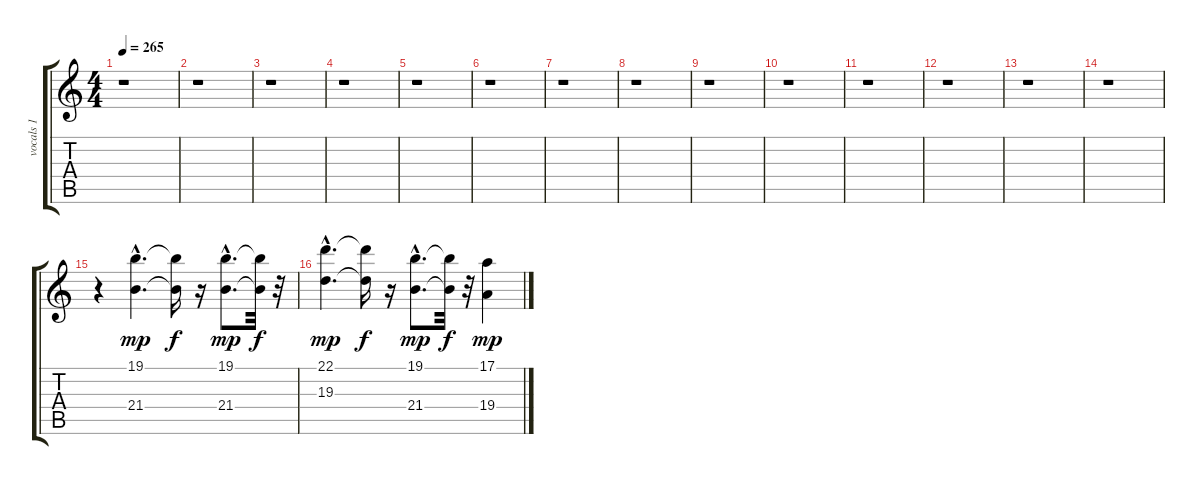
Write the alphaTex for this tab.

\track ("vocals 1" "vocals 1") {instrument fx5brightness}
\staff {score tabs}
\tuning (E4 B3 G3 D3 A2 E2) {hide}
\ts (4 4)
\tempo 265
\clef g2
\ks c
r.1{dy f} |
r.1 |
r.1 |
r.1 |
r.1 |
r.1 |
r.1 |
r.1 |
r.1 |
r.1 |
r.1 |
r.1 |
r.1 |
r.1 |
r.4 (19.1{hac} 21.4{hac}).4{d dy mp} (19.1{t} 21.4{t}).16{dy f} r.16 (19.1{hac} 21.4{hac}).8{d dy mp} (19.1{t} 21.4{t}).32{dy f} r.32 |
(22.1{hac} 19.3{hac}).4{d dy mp} (22.1{t} 19.3{t}).16{dy f} r.16 (19.1{hac} 21.4{hac}).8{d dy mp} (19.1{t} 21.4{t}).32{dy f} r.32 (17.1 19.4).4{dy mp}
